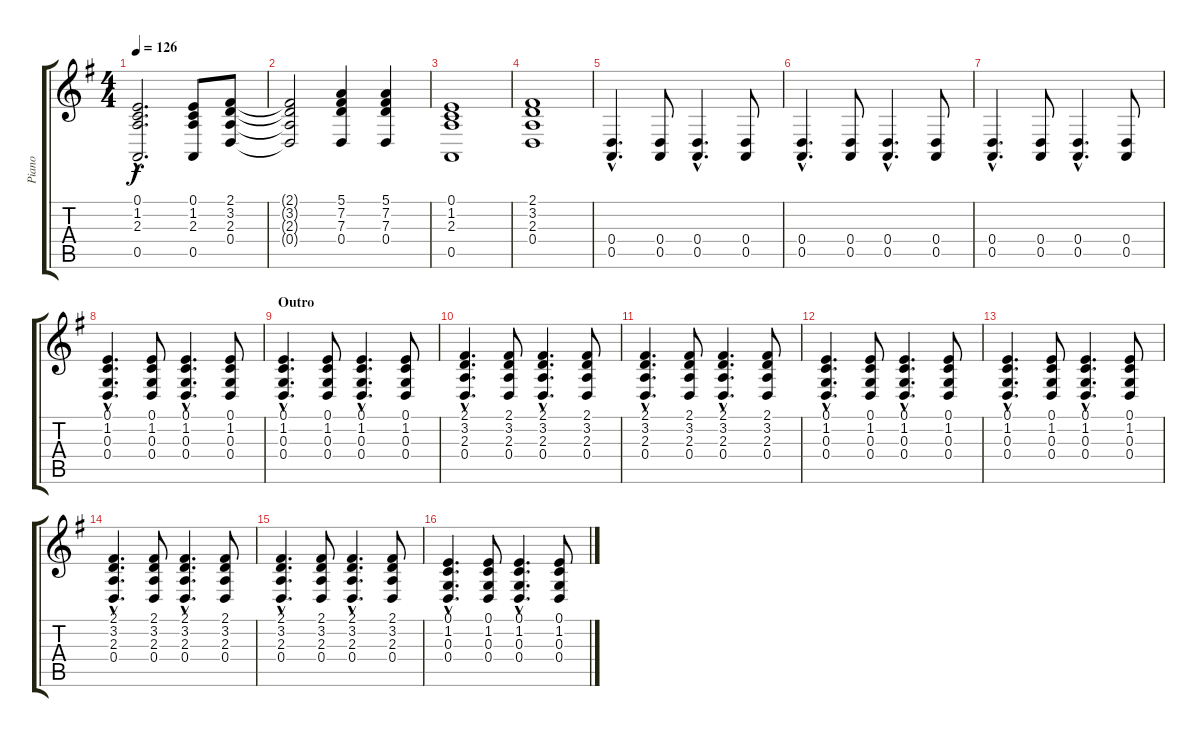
\track ("Piano" "Piano") {instrument brightacousticpiano}
\staff {score tabs}
\tuning (E4 B3 G3 D3 A2 E2) {hide}
\ts (4 4)
\tempo 126
\clef g2
\ks g
(0.1{hac} 1.2{hac} 2.3{hac} 0.5{hac}).2{d dy f} (0.1 1.2 2.3 0.5).8 (2.1 3.2 2.3 0.4).8 |
(2.1{t} 3.2{t} 2.3{t} 0.4{t}).2 (5.1 7.2 7.3 0.4).4 (5.1 7.2 7.3 0.4).4 |
(0.1 1.2 2.3 0.5).1 |
(2.1 3.2 2.3 0.4).1 |
(0.4{hac} 0.5{hac}).4{d} (0.4 0.5).8 (0.4{hac} 0.5{hac}).4{d} (0.4 0.5).8 |
(0.4{hac} 0.5{hac}).4{d} (0.4 0.5).8 (0.4{hac} 0.5{hac}).4{d} (0.4 0.5).8 |
(0.4{hac} 0.5{hac}).4{d} (0.4 0.5).8 (0.4{hac} 0.5{hac}).4{d} (0.4 0.5).8 |
(0.1{hac} 1.2{hac} 0.3{hac} 0.4{hac}).4{d} (0.1 1.2 0.3 0.4).8 (0.1{hac} 1.2{hac} 0.3{hac} 0.4{hac}).4{d} (0.1 1.2 0.3 0.4).8 |
\section ("" "Outro")
(0.1{hac} 1.2{hac} 0.3{hac} 0.4{hac}).4{d} (0.1 1.2 0.3 0.4).8 (0.1{hac} 1.2{hac} 0.3{hac} 0.4{hac}).4{d} (0.1 1.2 0.3 0.4).8 |
(2.1{hac} 3.2{hac} 2.3{hac} 0.4{hac}).4{d} (2.1 3.2 2.3 0.4).8 (2.1{hac} 3.2{hac} 2.3{hac} 0.4{hac}).4{d} (2.1 3.2 2.3 0.4).8 |
(2.1{hac} 3.2{hac} 2.3{hac} 0.4{hac}).4{d} (2.1 3.2 2.3 0.4).8 (2.1{hac} 3.2{hac} 2.3{hac} 0.4{hac}).4{d} (2.1 3.2 2.3 0.4).8 |
(0.1{hac} 1.2{hac} 0.3{hac} 0.4{hac}).4{d} (0.1 1.2 0.3 0.4).8 (0.1{hac} 1.2{hac} 0.3{hac} 0.4{hac}).4{d} (0.1 1.2 0.3 0.4).8 |
(0.1{hac} 1.2{hac} 0.3{hac} 0.4{hac}).4{d} (0.1 1.2 0.3 0.4).8 (0.1{hac} 1.2{hac} 0.3{hac} 0.4{hac}).4{d} (0.1 1.2 0.3 0.4).8 |
(2.1{hac} 3.2{hac} 2.3{hac} 0.4{hac}).4{d} (2.1 3.2 2.3 0.4).8 (2.1{hac} 3.2{hac} 2.3{hac} 0.4{hac}).4{d} (2.1 3.2 2.3 0.4).8 |
(2.1{hac} 3.2{hac} 2.3{hac} 0.4{hac}).4{d} (2.1 3.2 2.3 0.4).8 (2.1{hac} 3.2{hac} 2.3{hac} 0.4{hac}).4{d} (2.1 3.2 2.3 0.4).8 |
(0.1{hac} 1.2{hac} 0.3{hac} 0.4{hac}).4{d} (0.1 1.2 0.3 0.4).8 (0.1{hac} 1.2{hac} 0.3{hac} 0.4{hac}).4{d} (0.1 1.2 0.3 0.4).8
